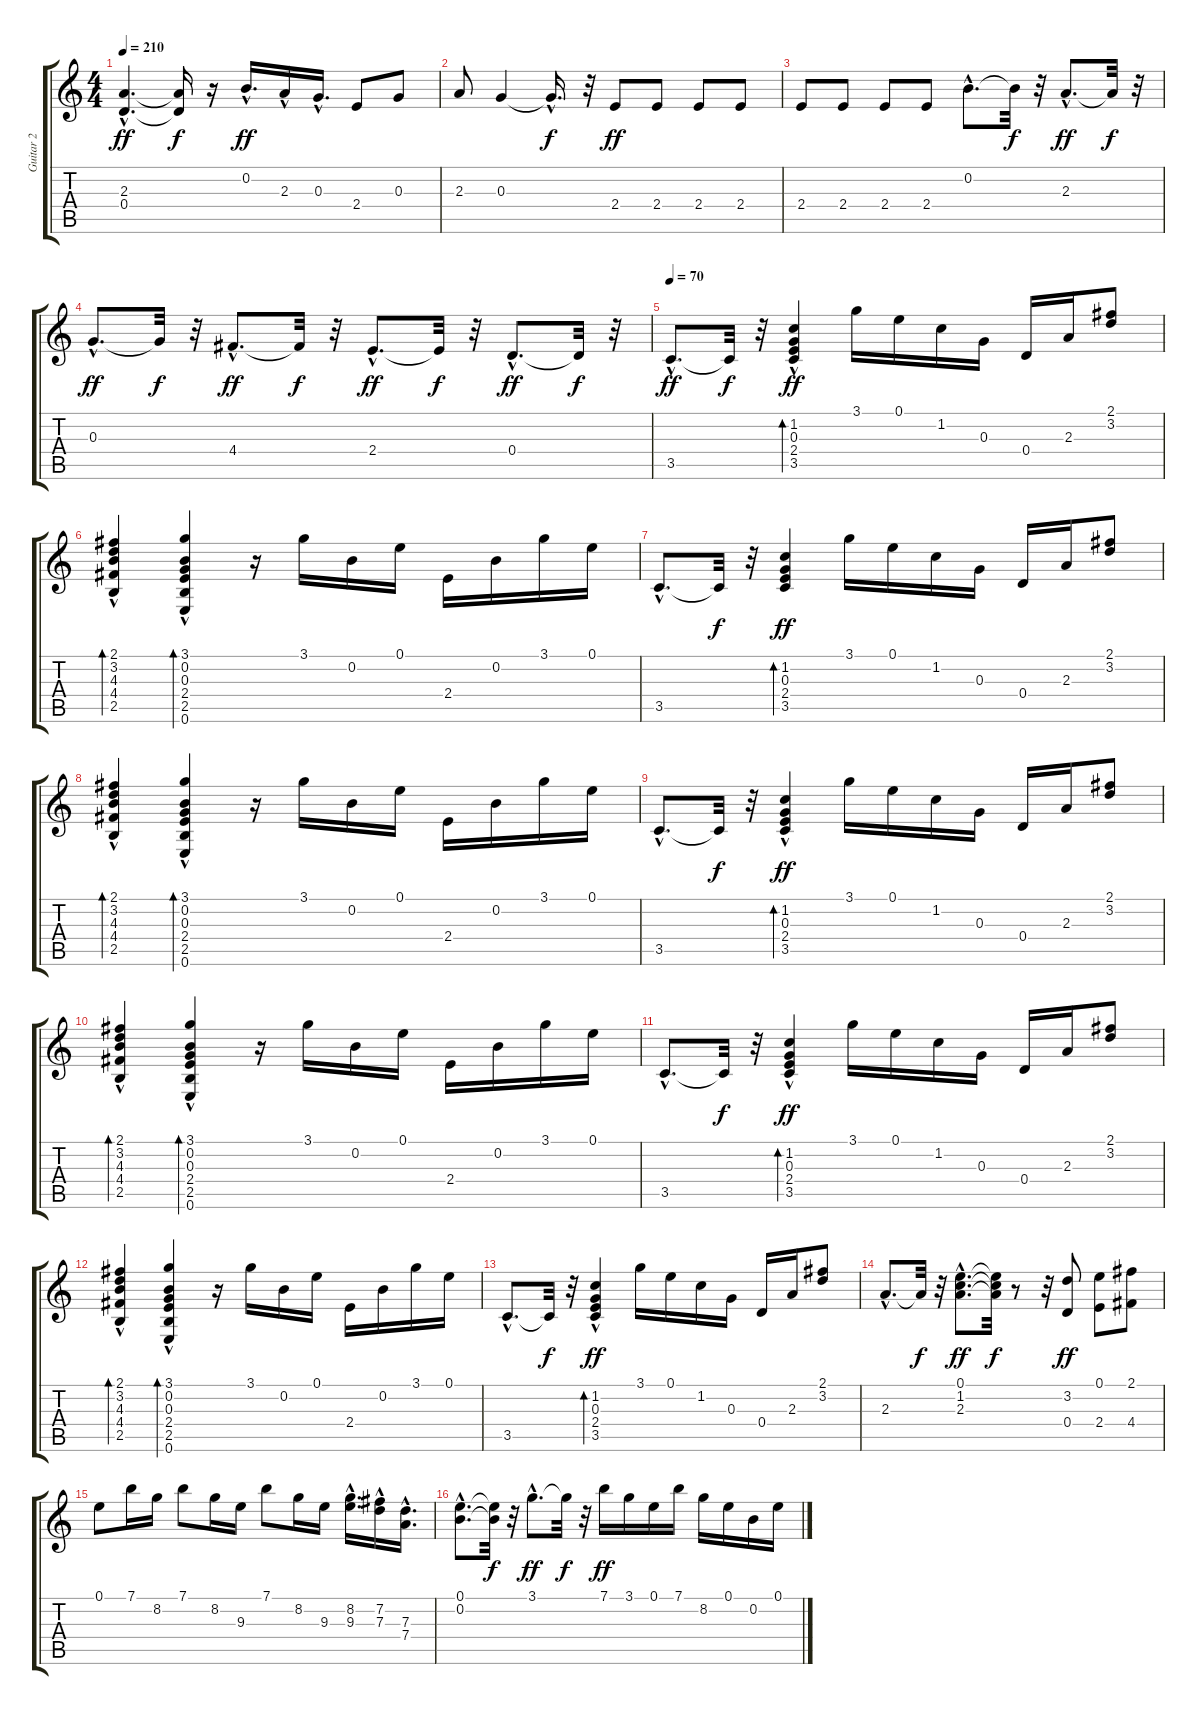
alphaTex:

\track ("Guitar 2" "Guitar 2") {instrument overdrivenguitar}
\staff {score tabs}
\tuning (E4 B3 G3 D3 A2 E2) {hide}
\ts (4 4)
\tempo 210
\clef g2
\ks c
(2.3{hac} 0.4{hac}).4{d dy ff} (2.3{t} 0.4{t}).16{dy f} r.16 0.2{hac}.16{d dy ff} 2.3{hac}.16 0.3{hac}.16{d} 2.4.8 0.3.8 |
2.3.8 0.3.4 0.3{hac t}.16{d dy f} r.32 2.4.8{dy ff} 2.4.8 2.4.8 2.4.8 |
2.4.8 2.4.8 2.4.8 2.4.8 0.2{hac}.8{d} 0.2{t}.32{dy f} r.32 2.3{hac}.8{d dy ff} 2.3{t}.32{dy f} r.32 |
0.3{hac}.8{d dy ff} 0.3{t}.32{dy f} r.32 4.4{hac}.8{d dy ff} 4.4{t}.32{dy f} r.32 2.4{hac}.8{d dy ff} 2.4{t}.32{dy f} r.32 0.4{hac}.8{d dy ff} 0.4{t}.32{dy f} r.32 |
\tempo 70
3.5{hac}.8{d dy ff instrument electricguitarclean} 3.5{t}.32{dy f} r.32 (1.2 0.3 2.4{hac} 3.5).4{bd 240 dy ff} 3.1.16 0.1.16 1.2.16 0.3.16 0.4.16 2.3.16 (2.1 3.2).8 |
(2.1 3.2 4.3 4.4{hac} 2.5).4{bd 240} (3.1 0.2 0.3 2.4{hac} 2.5 0.6).4{bd 240} r.16 3.1.16 0.2.16 0.1.16 2.4.16 0.2.16 3.1.16 0.1.16 |
3.5{hac}.8{d} 3.5{t}.32{dy f} r.32 (1.2 0.3 2.4 3.5).4{bd 240 dy ff} 3.1.16 0.1.16 1.2.16 0.3.16 0.4.16 2.3.16 (2.1 3.2).8 |
(2.1 3.2 4.3 4.4{hac} 2.5).4{bd 240} (3.1 0.2 0.3 2.4{hac} 2.5 0.6).4{bd 240} r.16 3.1.16 0.2.16 0.1.16 2.4.16 0.2.16 3.1.16 0.1.16 |
3.5{hac}.8{d} 3.5{t}.32{dy f} r.32 (1.2 0.3 2.4{hac} 3.5).4{bd 240 dy ff} 3.1.16 0.1.16 1.2.16 0.3.16 0.4.16 2.3.16 (2.1 3.2).8 |
(2.1 3.2 4.3 4.4{hac} 2.5).4{bd 240} (3.1 0.2 0.3 2.4{hac} 2.5 0.6).4{bd 240} r.16 3.1.16 0.2.16 0.1.16 2.4.16 0.2.16 3.1.16 0.1.16 |
3.5{hac}.8{d} 3.5{t}.32{dy f} r.32 (1.2 0.3 2.4{hac} 3.5).4{bd 240 dy ff} 3.1.16 0.1.16 1.2.16 0.3.16 0.4.16 2.3.16 (2.1 3.2).8 |
(2.1 3.2 4.3 4.4{hac} 2.5).4{bd 240} (3.1 0.2 0.3 2.4{hac} 2.5 0.6).4{bd 240} r.16 3.1.16 0.2.16 0.1.16 2.4.16 0.2.16 3.1.16 0.1.16 |
3.5{hac}.8{d} 3.5{t}.32{dy f} r.32 (1.2 0.3 2.4{hac} 3.5).4{bd 240 dy ff} 3.1.16 0.1.16 1.2.16 0.3.16 0.4.16 2.3.16 (2.1 3.2).8 |
2.3{hac}.8{d} 2.3{t}.32{dy f} r.32 (0.1{hac} 1.2{hac} 2.3{hac}).8{d dy ff} (0.1{t} 1.2{t} 2.3{t}).32{dy f} r.8 r.32 (3.2 0.4).8{dy ff} (0.1 2.4).8 (2.1 4.4).8 |
0.1.8 7.1.16 8.2.16 7.1.8 8.2.16 9.3.16 7.1.8 8.2.16 9.3.16 (8.2{hac} 9.3{hac}).16{d} (7.2{hac} 7.3{hac}).16 (7.3{hac} 7.4{hac}).16{d} |
(0.1{hac} 0.2{hac}).8{d} (0.1{t} 0.2{t}).32{dy f} r.32 3.1{hac}.8{d dy ff} 3.1{t}.32{dy f} r.32 7.1.16{dy ff} 3.1.16 0.1.16 7.1.16 8.2.16 0.1.16 0.2.16 0.1.16
